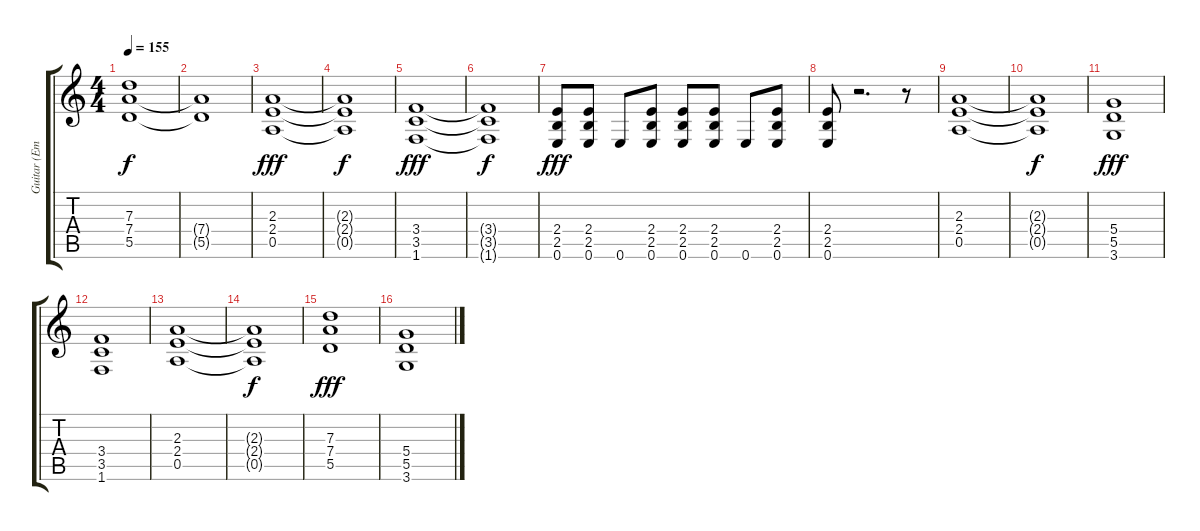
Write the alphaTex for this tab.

\track ("Guitar (Emppu)" "Guitar (Em") {instrument distortionguitar}
\staff {score tabs}
\tuning (E4 B3 G3 D3 A2 E2) {hide}
\ts (4 4)
\tempo 155
\clef g2
\ks c
(7.3 7.4 5.5).1{dy f} |
(7.4{t} 5.5{t}).1 |
(2.3 2.4 0.5).1{dy fff} |
(2.3{t} 2.4{t} 0.5{t}).1{dy f} |
(3.4 3.5 1.6).1{dy fff} |
(3.4{t} 3.5{t} 1.6{t}).1{dy f} |
(2.4 2.5 0.6).8{dy fff} (2.4 2.5 0.6).8 0.6.8 (2.4 2.5 0.6).8 (2.4 2.5 0.6).8 (2.4 2.5 0.6).8 0.6.8 (2.4 2.5 0.6).8 |
(2.4 2.5 0.6).8 r.2{d} r.8 |
(2.3 2.4 0.5).1 |
(2.3{t} 2.4{t} 0.5{t}).1{dy f} |
(5.4 5.5 3.6).1{dy fff} |
(3.4 3.5 1.6).1 |
(2.3 2.4 0.5).1 |
(2.3{t} 2.4{t} 0.5{t}).1{dy f} |
(7.3 7.4 5.5).1{dy fff} |
(5.4 5.5 3.6).1
